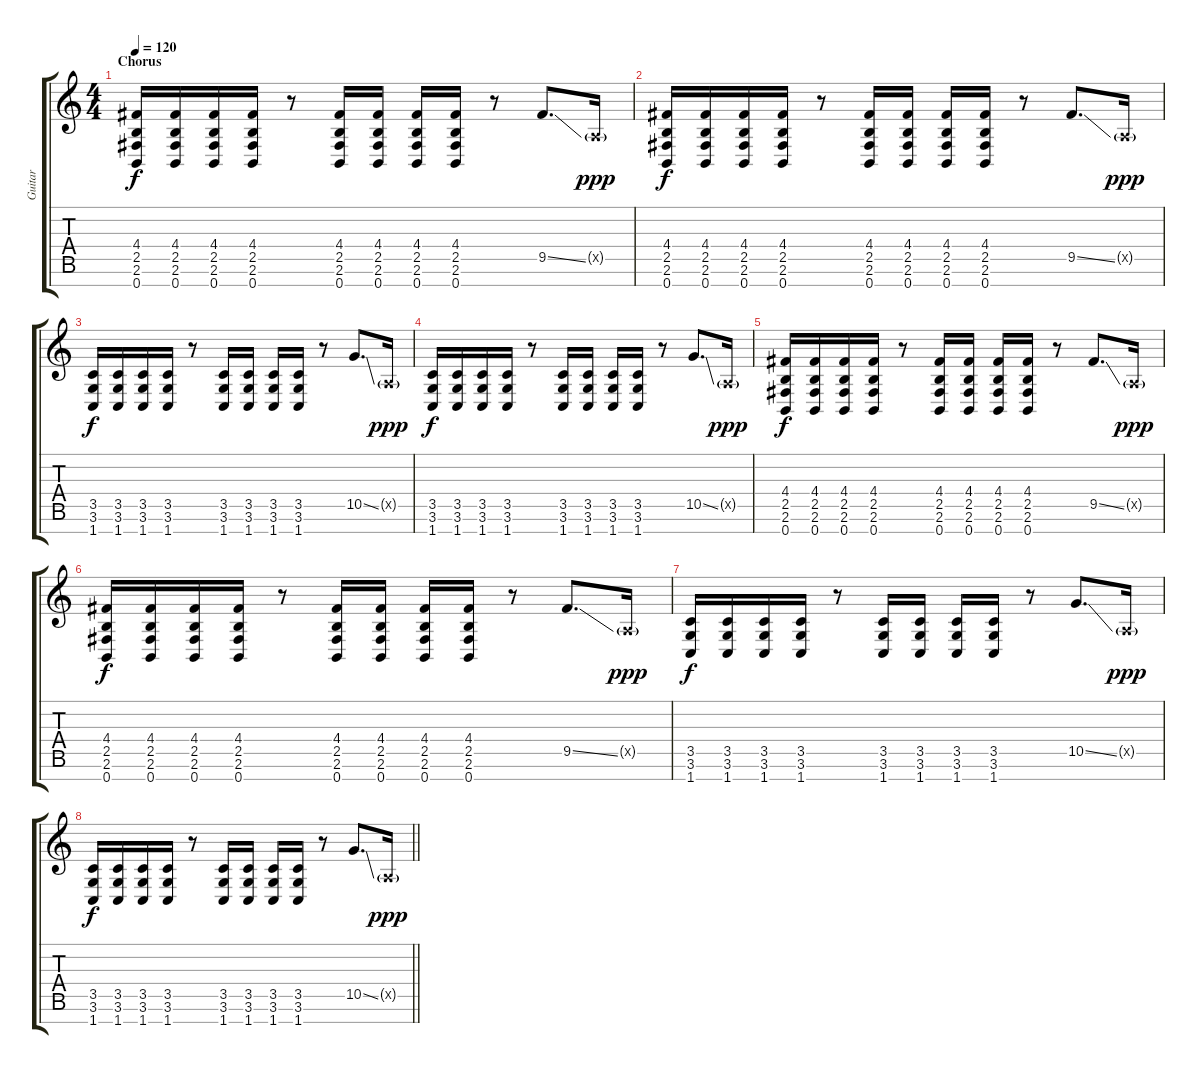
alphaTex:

\track ("Guitar" "Guitar") {instrument distortionguitar}
\staff {score tabs}
\tuning (E4 B3 G3 D3 A2 E2 B1) {hide}
\ts (4 4)
\section ("" "Chorus")
\tempo 120
\clef g2
\ks c
(4.4 2.5 2.6 0.7).16{dy f} (4.4 2.5 2.6 0.7).16 (4.4 2.5 2.6 0.7).16 (4.4 2.5 2.6 0.7).16 r.8 (4.4 2.5 2.6 0.7).16 (4.4 2.5 2.6 0.7).16 (4.4 2.5 2.6 0.7).16 (4.4 2.5 2.6 0.7).16 r.8 9.5{ss}.8{d} 0.5{g x}.16{dy ppp} |
(4.4 2.5 2.6 0.7).16{dy f} (4.4 2.5 2.6 0.7).16 (4.4 2.5 2.6 0.7).16 (4.4 2.5 2.6 0.7).16 r.8 (4.4 2.5 2.6 0.7).16 (4.4 2.5 2.6 0.7).16 (4.4 2.5 2.6 0.7).16 (4.4 2.5 2.6 0.7).16 r.8 9.5{ss}.8{d} 0.5{g x}.16{dy ppp} |
(3.5 3.6 1.7).16{dy f} (3.5 3.6 1.7).16 (3.5 3.6 1.7).16 (3.5 3.6 1.7).16 r.8 (3.5 3.6 1.7).16 (3.5 3.6 1.7).16 (3.5 3.6 1.7).16 (3.5 3.6 1.7).16 r.8 10.5{ss}.8{d} 0.5{g x}.16{dy ppp} |
(3.5 3.6 1.7).16{dy f} (3.5 3.6 1.7).16 (3.5 3.6 1.7).16 (3.5 3.6 1.7).16 r.8 (3.5 3.6 1.7).16 (3.5 3.6 1.7).16 (3.5 3.6 1.7).16 (3.5 3.6 1.7).16 r.8 10.5{ss}.8{d} 0.5{g x}.16{dy ppp} |
(4.4 2.5 2.6 0.7).16{dy f} (4.4 2.5 2.6 0.7).16 (4.4 2.5 2.6 0.7).16 (4.4 2.5 2.6 0.7).16 r.8 (4.4 2.5 2.6 0.7).16 (4.4 2.5 2.6 0.7).16 (4.4 2.5 2.6 0.7).16 (4.4 2.5 2.6 0.7).16 r.8 9.5{ss}.8{d} 0.5{g x}.16{dy ppp} |
(4.4 2.5 2.6 0.7).16{dy f} (4.4 2.5 2.6 0.7).16 (4.4 2.5 2.6 0.7).16 (4.4 2.5 2.6 0.7).16 r.8 (4.4 2.5 2.6 0.7).16 (4.4 2.5 2.6 0.7).16 (4.4 2.5 2.6 0.7).16 (4.4 2.5 2.6 0.7).16 r.8 9.5{ss}.8{d} 0.5{g x}.16{dy ppp} |
(3.5 3.6 1.7).16{dy f} (3.5 3.6 1.7).16 (3.5 3.6 1.7).16 (3.5 3.6 1.7).16 r.8 (3.5 3.6 1.7).16 (3.5 3.6 1.7).16 (3.5 3.6 1.7).16 (3.5 3.6 1.7).16 r.8 10.5{ss}.8{d} 0.5{g x}.16{dy ppp} |
\barLineRight lightlight
(3.5 3.6 1.7).16{dy f} (3.5 3.6 1.7).16 (3.5 3.6 1.7).16 (3.5 3.6 1.7).16 r.8 (3.5 3.6 1.7).16 (3.5 3.6 1.7).16 (3.5 3.6 1.7).16 (3.5 3.6 1.7).16 r.8 10.5{ss}.8{d} 0.5{g x}.16{dy ppp}
